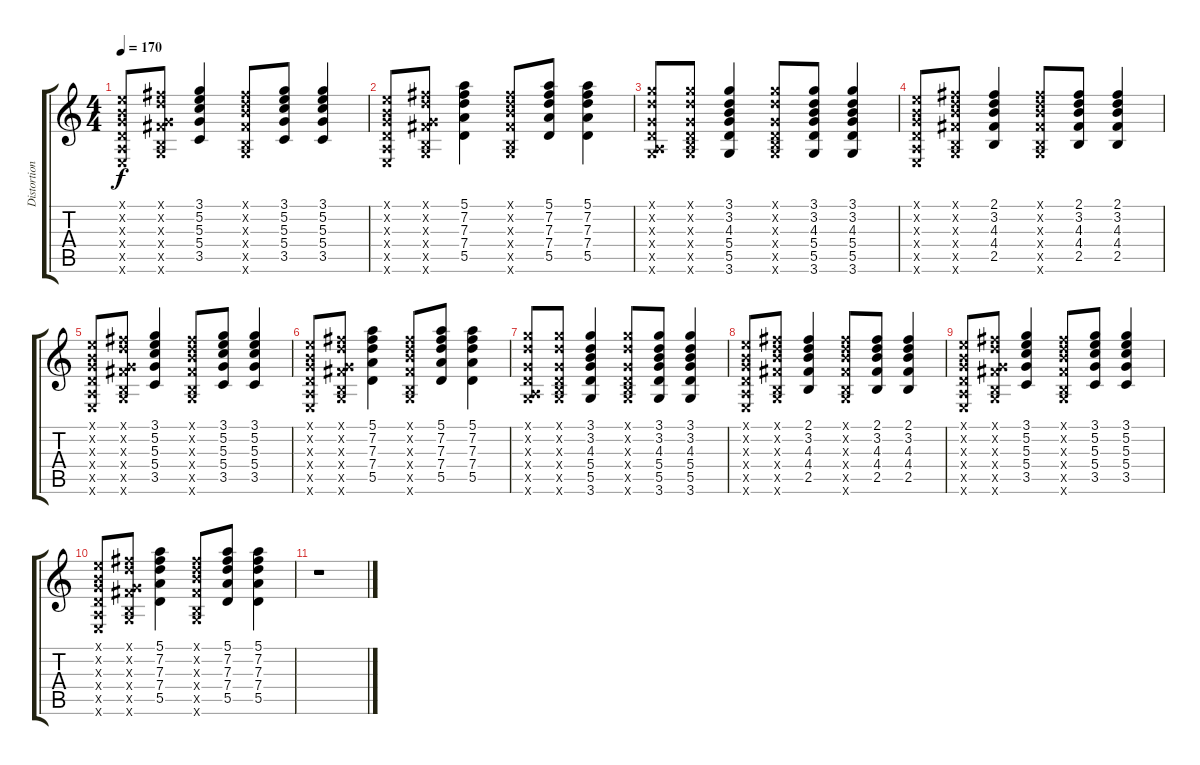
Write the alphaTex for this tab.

\track ("Distortion FX" "Distortion") {instrument distortionguitar}
\staff {score tabs}
\tuning (E4 B3 G3 D3 A2 E2) {hide}
\ts (4 4)
\tempo 170
\clef g2
\ks c
(0.1{x} 0.2{x} 0.3{x} 0.4{x} 0.5{x} 0.6{x}).8{dy f} (2.1{x} 3.2{x} 0.3{x} 4.4{x} 2.5{x} 3.6{x}).8 (3.1 5.2 5.3 5.4 3.5).4 (2.1{x} 3.2{x} 4.3{x} 4.4{x} 2.5{x} 3.6{x}).8 (3.1 5.2 5.3 5.4 3.5).8{volume 4} (3.1 5.2 5.3 5.4 3.5).4 |
(0.1{x} 0.2{x} 0.3{x} 0.4{x} 0.5{x} 0.6{x}).8 (2.1{x} 3.2{x} 0.3{x} 4.4{x} 2.5{x} 3.6{x}).8 (5.1 7.2 7.3 7.4 5.5).4 (2.1{x} 3.2{x} 4.3{x} 4.4{x} 2.5{x} 3.6{x}).8 (5.1 7.2 7.3 7.4 5.5).8 (5.1 7.2 7.3 7.4 5.5).4 |
(3.1{x} 3.2{x} 0.3{x} 0.4{x} 0.5{x} 3.6{x}).8 (3.1{x} 3.2{x} 0.3{x} 0.4{x} 2.5{x} 3.6{x}).8 (3.1 3.2 4.3 5.4 5.5 3.6).4{volume 3} (3.1{x} 3.2{x} 0.3{x} 0.4{x} 2.5{x} 3.6{x}).8 (3.1 3.2 4.3 5.4 5.5 3.6).8 (3.1 3.2 4.3 5.4 5.5 3.6).4 |
(0.1{x} 0.2{x} 0.3{x} 0.4{x} 0.5{x} 0.6{x}).8 (2.1{x} 3.2{x} 4.3{x} 4.4{x} 2.5{x} 3.6{x}).8 (2.1 3.2 4.3 4.4 2.5).4 (2.1{x} 3.2{x} 4.3{x} 4.4{x} 2.5{x} 3.6{x}).8 (2.1 3.2 4.3 4.4 2.5).8 (2.1 3.2 4.3 4.4 2.5).4 |
(0.1{x} 0.2{x} 0.3{x} 0.4{x} 0.5{x} 0.6{x}).8 (2.1{x} 3.2{x} 0.3{x} 4.4{x} 2.5{x} 3.6{x}).8 (3.1 5.2 5.3 5.4 3.5).4 (2.1{x} 3.2{x} 4.3{x} 4.4{x} 2.5{x} 3.6{x}).8 (3.1 5.2 5.3 5.4 3.5).8 (3.1 5.2 5.3 5.4 3.5).4 |
(0.1{x} 0.2{x} 0.3{x} 0.4{x} 0.5{x} 0.6{x}).8 (2.1{x} 3.2{x} 0.3{x} 4.4{x} 2.5{x} 3.6{x}).8 (5.1 7.2 7.3 7.4 5.5).4 (2.1{x} 3.2{x} 4.3{x} 4.4{x} 2.5{x} 3.6{x}).8 (5.1 7.2 7.3 7.4 5.5).8 (5.1 7.2 7.3 7.4 5.5).4 |
(3.1{x} 3.2{x} 0.3{x} 0.4{x} 0.5{x} 3.6{x}).8 (3.1{x} 3.2{x} 0.3{x} 0.4{x} 2.5{x} 3.6{x}).8 (3.1 3.2 4.3 5.4 5.5 3.6).4{volume 3} (3.1{x} 3.2{x} 0.3{x} 0.4{x} 2.5{x} 3.6{x}).8 (3.1 3.2 4.3 5.4 5.5 3.6).8 (3.1 3.2 4.3 5.4 5.5 3.6).4 |
(0.1{x} 0.2{x} 0.3{x} 0.4{x} 0.5{x} 0.6{x}).8 (2.1{x} 3.2{x} 4.3{x} 4.4{x} 2.5{x} 3.6{x}).8 (2.1 3.2 4.3 4.4 2.5).4{volume 2} (2.1{x} 3.2{x} 4.3{x} 4.4{x} 2.5{x} 3.6{x}).8 (2.1 3.2 4.3 4.4 2.5).8 (2.1 3.2 4.3 4.4 2.5).4 |
(0.1{x} 0.2{x} 0.3{x} 0.4{x} 0.5{x} 0.6{x}).8 (2.1{x} 3.2{x} 0.3{x} 4.4{x} 2.5{x} 3.6{x}).8 (3.1 5.2 5.3 5.4 3.5).4 (2.1{x} 3.2{x} 4.3{x} 4.4{x} 2.5{x} 3.6{x}).8 (3.1 5.2 5.3 5.4 3.5).8 (3.1 5.2 5.3 5.4 3.5).4 |
(0.1{x} 0.2{x} 0.3{x} 0.4{x} 0.5{x} 0.6{x}).8 (2.1{x} 3.2{x} 0.3{x} 4.4{x} 2.5{x} 3.6{x}).8 (5.1 7.2 7.3 7.4 5.5).4{volume 1} (2.1{x} 3.2{x} 4.3{x} 4.4{x} 2.5{x} 3.6{x}).8 (5.1 7.2 7.3 7.4 5.5).8 (5.1 7.2 7.3 7.4 5.5).4 |
r.1
